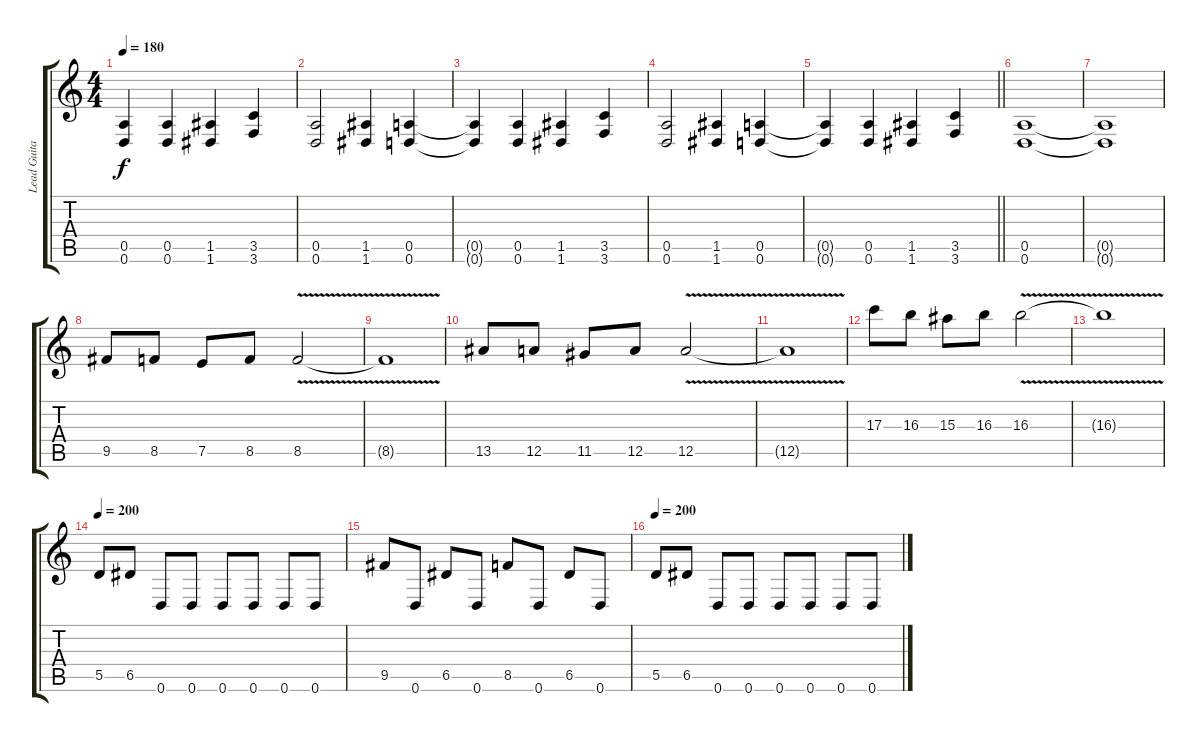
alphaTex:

\track ("Lead Guitar" "Lead Guita") {instrument distortionguitar}
\staff {score tabs}
\tuning (E4 B3 G3 D3 A2 D2) {hide}
\ts (4 4)
\tempo 180
\clef g2
\ks c
(0.5{t} 0.6{t}).4{dy f} (0.5 0.6).4 (1.5 1.6).4 (3.5 3.6).4 |
(0.5 0.6).2 (1.5 1.6).4 (0.5 0.6).4 |
(0.5{t} 0.6{t}).4 (0.5 0.6).4 (1.5 1.6).4 (3.5 3.6).4 |
(0.5 0.6).2 (1.5 1.6).4 (0.5 0.6).4 |
\barLineRight lightlight
(0.5{t} 0.6{t}).4 (0.5 0.6).4 (1.5 1.6).4 (3.5 3.6).4 |
(0.5 0.6).1 |
(0.5{t} 0.6{t}).1 |
9.5.8 8.5.8 7.5.8 8.5.8 8.5{v}.2 |
8.5{t}.1 |
13.5.8 12.5.8 11.5.8 12.5.8 12.5{v}.2 |
12.5{t}.1 |
17.3.8 16.3.8 15.3.8 16.3.8 16.3{v}.2 |
16.3{t}.1 |
\tempo 200
5.5.8 6.5.8 0.6.8 0.6.8 0.6.8 0.6.8 0.6.8 0.6.8 |
9.5.8 0.6.8 6.5.8 0.6.8 8.5.8 0.6.8 6.5.8 0.6.8 |
\tempo 200
5.5.8 6.5.8 0.6.8 0.6.8 0.6.8 0.6.8 0.6.8 0.6.8
